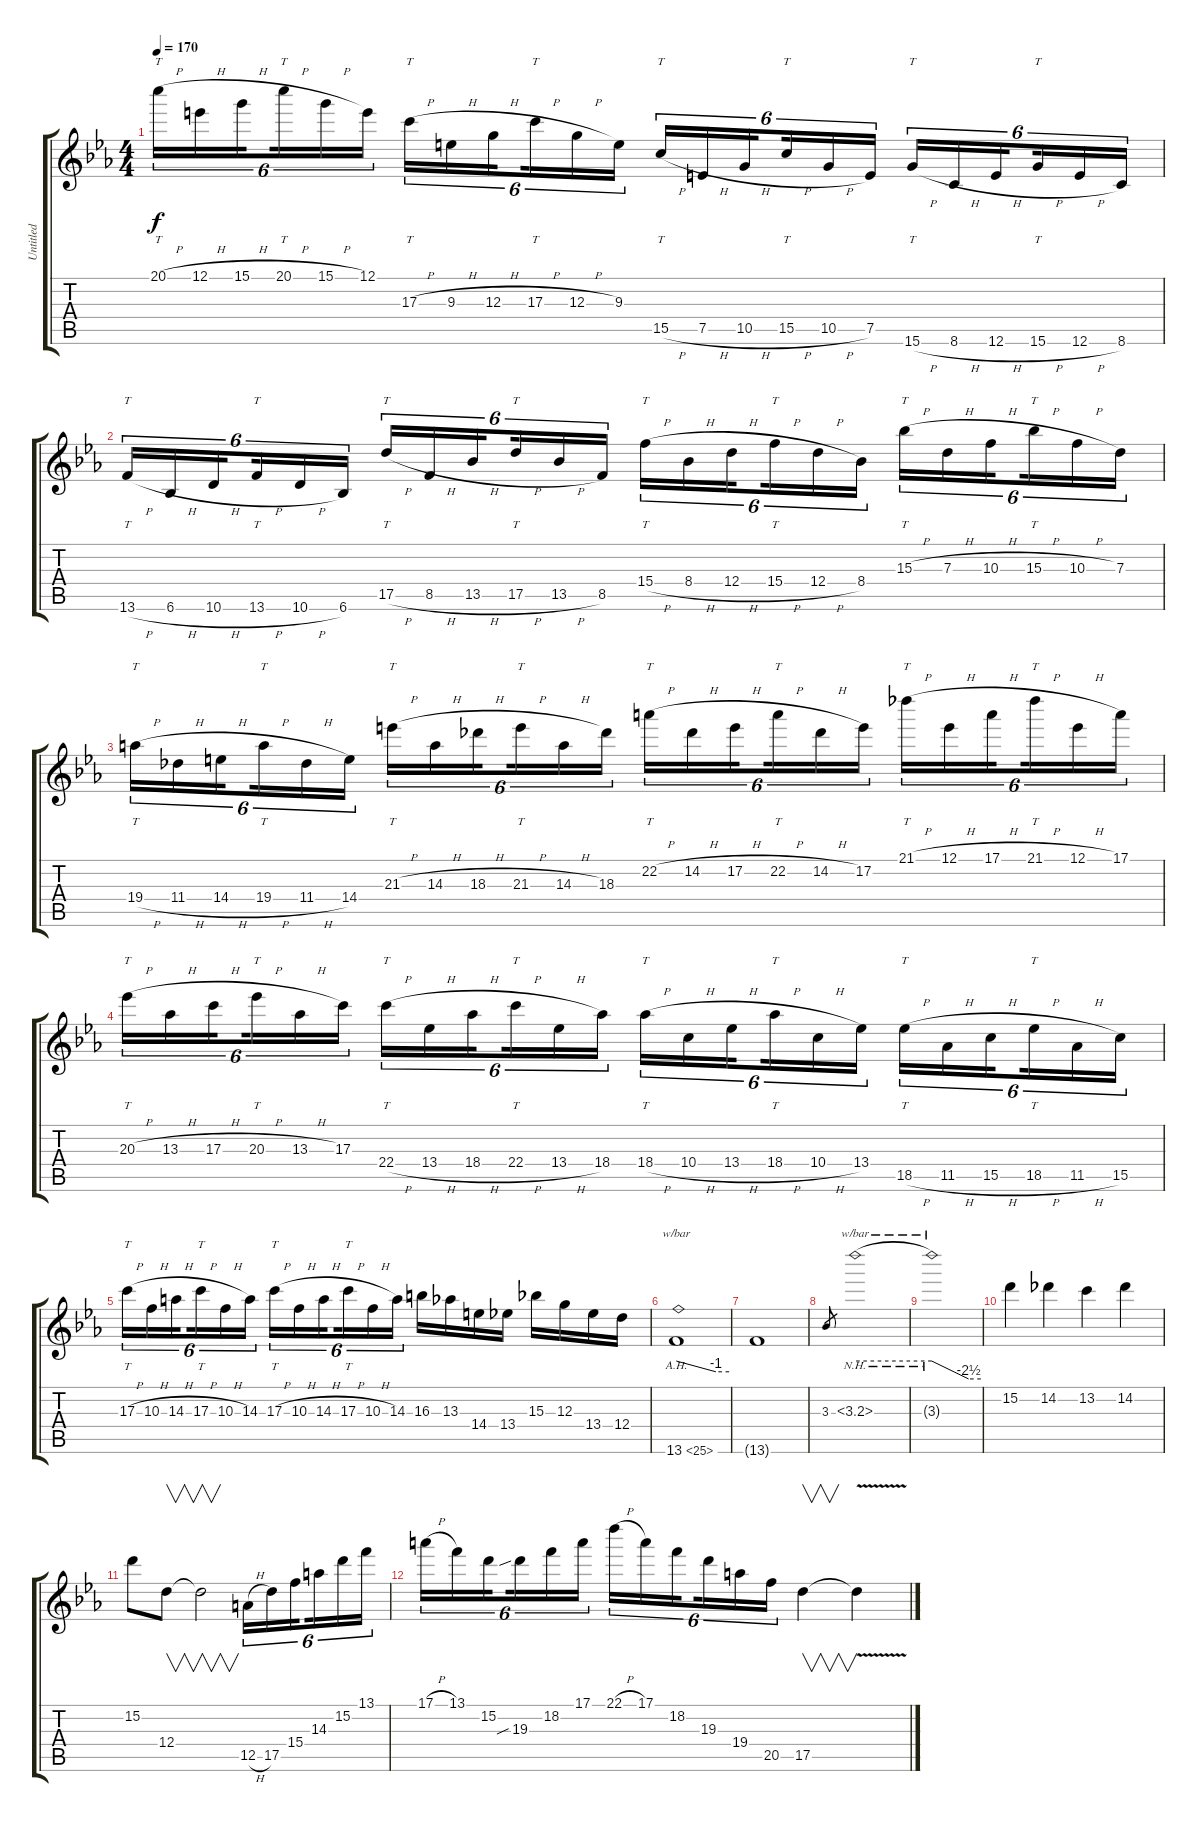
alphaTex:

\track ("Untitled" "Untitled") {instrument distortionguitar}
\staff {score tabs}
\tuning (E4 B3 G3 D3 A2 E2) {hide}
\ts (4 4)
\tempo 170
\clef g2
\ks eb
20.1{h}.16{tt tu (6 4) dy f} 12.1{h}.16{tu (6 4)} 15.1{h}.16{tu (6 4) beam splitsecondary} 20.1{h}.16{tt tu (6 4)} 15.1{h}.16{tu (6 4)} 12.1.16{tu (6 4)} 17.3{h}.16{tt tu (6 4)} 9.3{h}.16{tu (6 4)} 12.3{h}.16{tu (6 4) beam splitsecondary} 17.3{h}.16{tt tu (6 4)} 12.3{h}.16{tu (6 4)} 9.3.16{tu (6 4)} 15.5{h}.16{tt tu (6 4)} 7.5{h}.16{tu (6 4)} 10.5{h}.16{tu (6 4) beam splitsecondary} 15.5{h}.16{tt tu (6 4)} 10.5{h}.16{tu (6 4)} 7.5.16{tu (6 4)} 15.6{h}.16{tt tu (6 4)} 8.6{h}.16{tu (6 4)} 12.6{h}.16{tu (6 4) beam splitsecondary} 15.6{h}.16{tt tu (6 4)} 12.6{h}.16{tu (6 4)} 8.6.16{tu (6 4)} |
13.6{h}.16{tt tu (6 4)} 6.6{h}.16{tu (6 4)} 10.6{h}.16{tu (6 4) beam splitsecondary} 13.6{h}.16{tt tu (6 4)} 10.6{h}.16{tu (6 4)} 6.6.16{tu (6 4)} 17.5{h}.16{tt tu (6 4)} 8.5{h}.16{tu (6 4)} 13.5{h}.16{tu (6 4) beam splitsecondary} 17.5{h}.16{tt tu (6 4)} 13.5{h}.16{tu (6 4)} 8.5.16{tu (6 4)} 15.4{h}.16{tt tu (6 4)} 8.4{h}.16{tu (6 4)} 12.4{h}.16{tu (6 4) beam splitsecondary} 15.4{h}.16{tt tu (6 4)} 12.4{h}.16{tu (6 4)} 8.4.16{tu (6 4)} 15.3{h}.16{tt tu (6 4)} 7.3{h}.16{tu (6 4)} 10.3{h}.16{tu (6 4) beam splitsecondary} 15.3{h}.16{tt tu (6 4)} 10.3{h}.16{tu (6 4)} 7.3.16{tu (6 4)} |
19.4{h}.16{tt tu (6 4)} 11.4{h}.16{tu (6 4)} 14.4{h}.16{tu (6 4) beam splitsecondary} 19.4{h}.16{tt tu (6 4)} 11.4{h}.16{tu (6 4)} 14.4.16{tu (6 4)} 21.3{h}.16{tt tu (6 4)} 14.3{h}.16{tu (6 4)} 18.3{h}.16{tu (6 4) beam splitsecondary} 21.3{h}.16{tt tu (6 4)} 14.3{h}.16{tu (6 4)} 18.3.16{tu (6 4)} 22.2{h}.16{tt tu (6 4)} 14.2{h}.16{tu (6 4)} 17.2{h}.16{tu (6 4) beam splitsecondary} 22.2{h}.16{tt tu (6 4)} 14.2{h}.16{tu (6 4)} 17.2.16{tu (6 4)} 21.1{h}.16{tt tu (6 4)} 12.1{h}.16{tu (6 4)} 17.1{h}.16{tu (6 4) beam splitsecondary} 21.1{h}.16{tt tu (6 4)} 12.1{h}.16{tu (6 4)} 17.1.16{tu (6 4)} |
20.3{h}.16{tt tu (6 4)} 13.3{h}.16{tu (6 4)} 17.3{h}.16{tu (6 4) beam splitsecondary} 20.3{h}.16{tt tu (6 4)} 13.3{h}.16{tu (6 4)} 17.3.16{tu (6 4)} 22.4{h}.16{tt tu (6 4)} 13.4{h}.16{tu (6 4)} 18.4{h}.16{tu (6 4) beam splitsecondary} 22.4{h}.16{tt tu (6 4)} 13.4{h}.16{tu (6 4)} 18.4.16{tu (6 4)} 18.4{h}.16{tt tu (6 4)} 10.4{h}.16{tu (6 4)} 13.4{h}.16{tu (6 4) beam splitsecondary} 18.4{h}.16{tt tu (6 4)} 10.4{h}.16{tu (6 4)} 13.4.16{tu (6 4)} 18.5{h}.16{tt tu (6 4)} 11.5{h}.16{tu (6 4)} 15.5{h}.16{tu (6 4) beam splitsecondary} 18.5{h}.16{tt tu (6 4)} 11.5{h}.16{tu (6 4)} 15.5.16{tu (6 4)} |
17.3{h}.16{tt tu (6 4)} 10.3{h}.16{tu (6 4)} 14.3{h}.16{tu (6 4) beam splitsecondary} 17.3{h}.16{tt tu (6 4)} 10.3{h}.16{tu (6 4)} 14.3.16{tu (6 4)} 17.3{h}.16{tt tu (6 4)} 10.3{h}.16{tu (6 4)} 14.3{h}.16{tu (6 4) beam splitsecondary} 17.3{h}.16{tt tu (6 4)} 10.3{h}.16{tu (6 4)} 14.3.16{tu (6 4)} 16.3.16 13.3.16 14.4.16 13.4.16 15.3.16 12.3.16 13.4.16 12.4.16 |
13.6{ah 12}.1{tbe (custom default 0 0 45 -4 60 -4)} |
13.6{t}.1 |
3.3.8{gr} 3.3{nh}.1{tbe (hold default 0 0 60 0)} |
3.3{nh t}.1{tbe (custom default 0 0 45 -10 60 -10)} |
15.2.4 14.2.4 13.2.4 14.2.4 |
15.2.8 12.4.8{v} 12.4{t}.2{v} 12.5{h}.16{tu (6 4)} 17.5.16{tu (6 4)} 15.4.16{tu (6 4) beam splitsecondary} 14.3.16{tu (6 4)} 15.2.16{tu (6 4)} 13.1.16{tu (6 4)} |
17.1{h}.16{tu (6 4)} 13.1.16{tu (6 4)} 15.2.16{tu (6 4) beam splitsecondary} 19.3{sib}.16{tu (6 4)} 18.2.16{tu (6 4)} 17.1.16{tu (6 4)} 22.1{h}.16{tu (6 4)} 17.1.16{tu (6 4)} 18.2.16{tu (6 4) beam splitsecondary} 19.3.16{tu (6 4)} 19.4.16{tu (6 4)} 20.5.16{tu (6 4)} 17.5.4{v} 17.5{v t}.4
